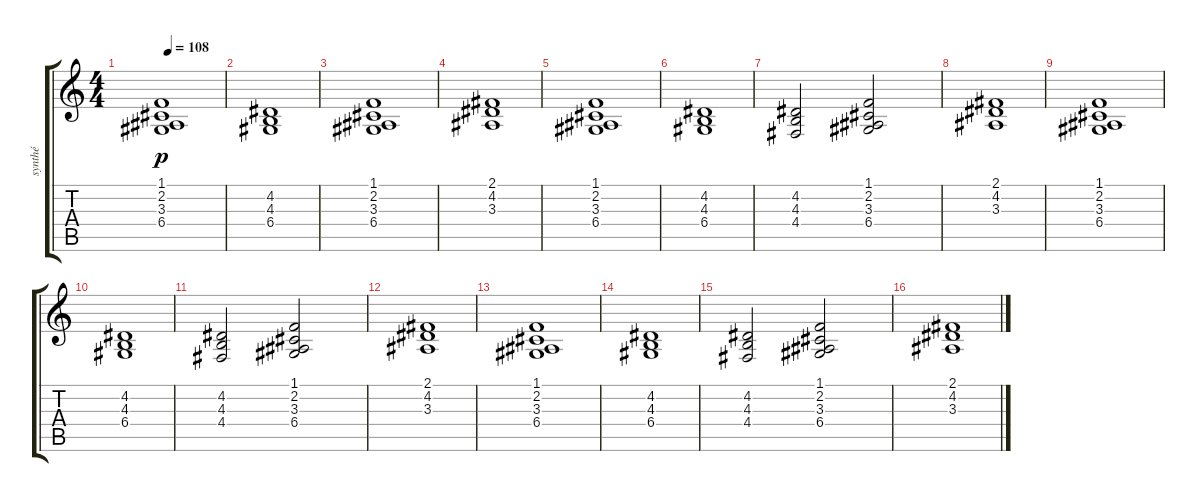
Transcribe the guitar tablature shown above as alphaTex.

\track ("synthé" "synthé") {instrument synthstrings1}
\staff {score tabs}
\tuning (E4 B3 G3 D3 A2 E2) {hide}
\ts (4 4)
\tempo 108
\clef g2
\ks c
(1.1 2.2 3.3 6.4).1{dy p} |
(4.2 4.3 6.4).1 |
(1.1 2.2 3.3 6.4).1 |
(2.1 4.2 3.3).1 |
(1.1 2.2 3.3 6.4).1 |
(4.2 4.3 6.4).1 |
(4.2 4.3 4.4).2 (1.1 2.2 3.3 6.4).2 |
(2.1 4.2 3.3).1 |
(1.1 2.2 3.3 6.4).1 |
(4.2 4.3 6.4).1 |
(4.2 4.3 4.4).2 (1.1 2.2 3.3 6.4).2 |
(2.1 4.2 3.3).1 |
(1.1 2.2 3.3 6.4).1 |
(4.2 4.3 6.4).1 |
(4.2 4.3 4.4).2{volume 3} (1.1 2.2 3.3 6.4).2 |
(2.1 4.2 3.3).1
